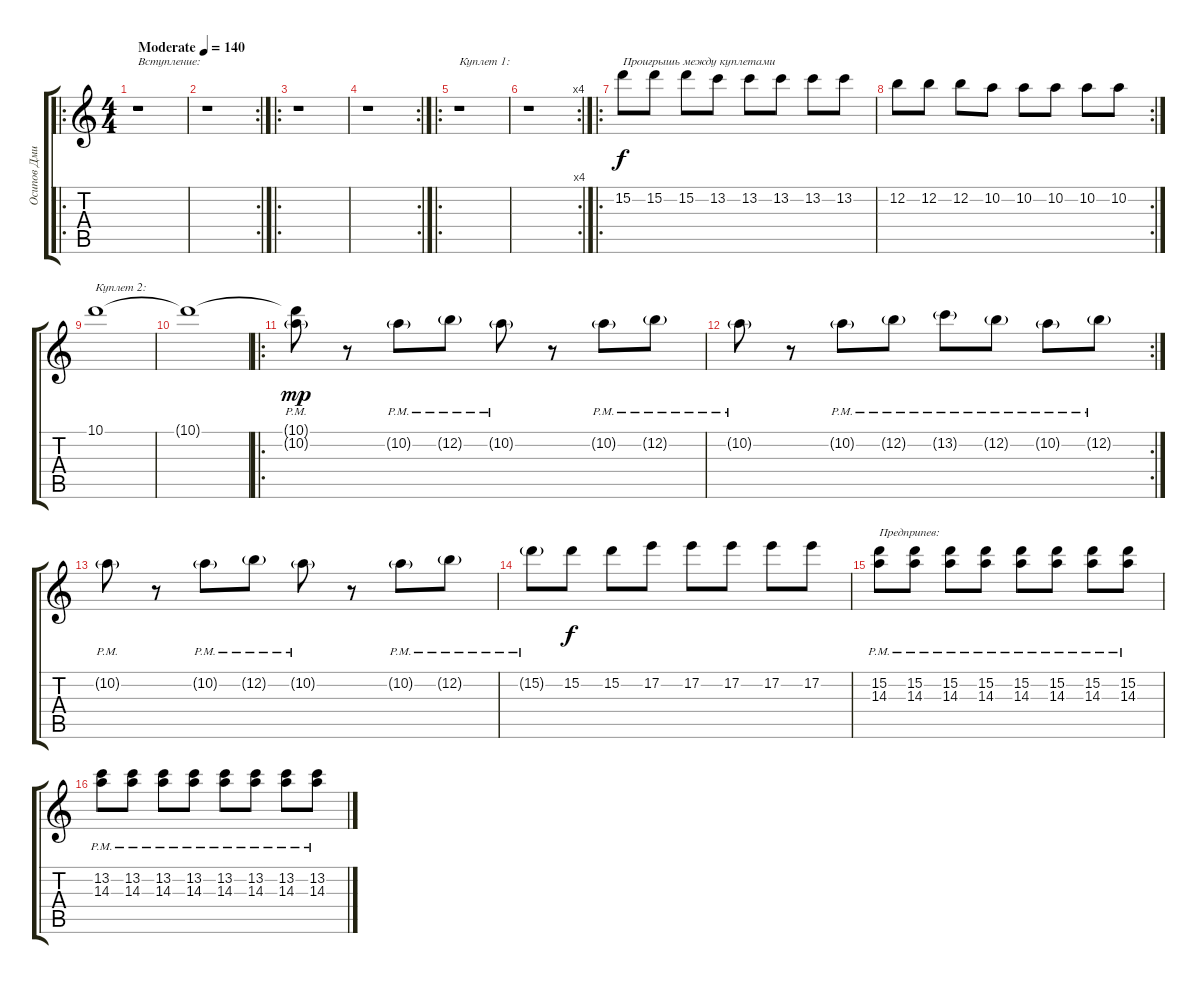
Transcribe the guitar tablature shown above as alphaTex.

\track ("Осипов Дмитрий" "Осипов Дми") {instrument overdrivenguitar}
\staff {score tabs}
\tuning (E4 B3 G3 D3 A2 E2) {hide}
\ro
\ts (4 4)
\tempo (140 "Moderate")
\clef g2
\ks c
r.1{txt "Вступление:" dy f instrument overdrivenguitar} |
\rc 2
r.1 |
\ro
r.1 |
\rc 2
r.1 |
\ro
r.1{txt "Куплет 1:"} |
\rc 4
r.1 |
\ro
15.2.8{txt "Проигрышь между куплетами"} 15.2.8 15.2.8 13.2.8 13.2.8 13.2.8 13.2.8 13.2.8 |
\rc 2
12.2.8 12.2.8 12.2.8 10.2.8 10.2.8 10.2.8 10.2.8 10.2.8 |
10.1.1{txt "Куплет 2:"} |
10.1{t}.1 |
\ro
(10.1{t} 10.2{g pm}).8{dy mp} r.8 10.2{g pm}.8 12.2{g pm}.8 10.2{g pm}.8 r.8 10.2{g pm}.8 12.2{g pm}.8 |
\rc 2
10.2{g pm}.8 r.8 10.2{g pm}.8 12.2{g pm}.8 13.2{g pm}.8 12.2{g pm}.8 10.2{g pm}.8 12.2{g pm}.8 |
10.2{g pm}.8 r.8 10.2{g pm}.8 12.2{g pm}.8 10.2{g pm}.8 r.8 10.2{g pm}.8 12.2{g pm}.8 |
15.2{g pm}.8 15.2.8{dy f} 15.2.8 17.2.8 17.2.8 17.2.8 17.2.8 17.2.8 |
(15.2 14.3{pm}).8{txt "Предприпев:"} (15.2 14.3{pm}).8 (15.2 14.3{pm}).8 (15.2 14.3{pm}).8 (15.2 14.3{pm}).8 (15.2 14.3{pm}).8 (15.2 14.3{pm}).8 (15.2 14.3{pm}).8 |
(13.2 14.3{pm}).8 (13.2 14.3{pm}).8 (13.2 14.3{pm}).8 (13.2 14.3{pm}).8 (13.2 14.3{pm}).8 (13.2 14.3{pm}).8 (13.2 14.3{pm}).8 (13.2 14.3{pm}).8
